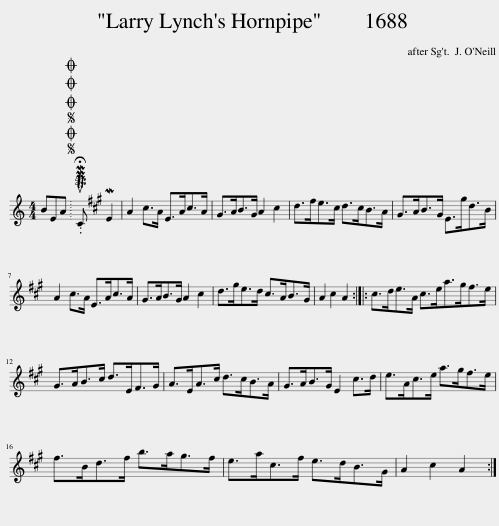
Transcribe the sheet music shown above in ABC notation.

X:1
L:1/8
M:4/4
I:linebreak $
K:C
V:1 treble
V:1
 BEA |SOSOOO .!fermata!PMTuC ME2 | A2 ^c>A E>Ac>A | ^G>AB>G A2 ^c2 | d>^fe>^c d>cB>A | %5
 ^G>AB>G E>^gd>B |$ A2 ^c>A E>Ac>A | ^G>AB>G A2 ^c2 | d>^ge>d ^c>AB>^G | A2 ^c2 A2 :: %10
 ^c>de>A c>ea>^g^f>e |$ ^G>AB>^c d>E^F>G | A>EA>^c d>cB>A | ^G>AB>G E2 ^c>d | e>A^c>e a>^g^f>e |$ %15
 ^f>Bd>f b>a^g>f | e>a^c>^f e>dB>^G | A2 ^c2 A2 :| %18
